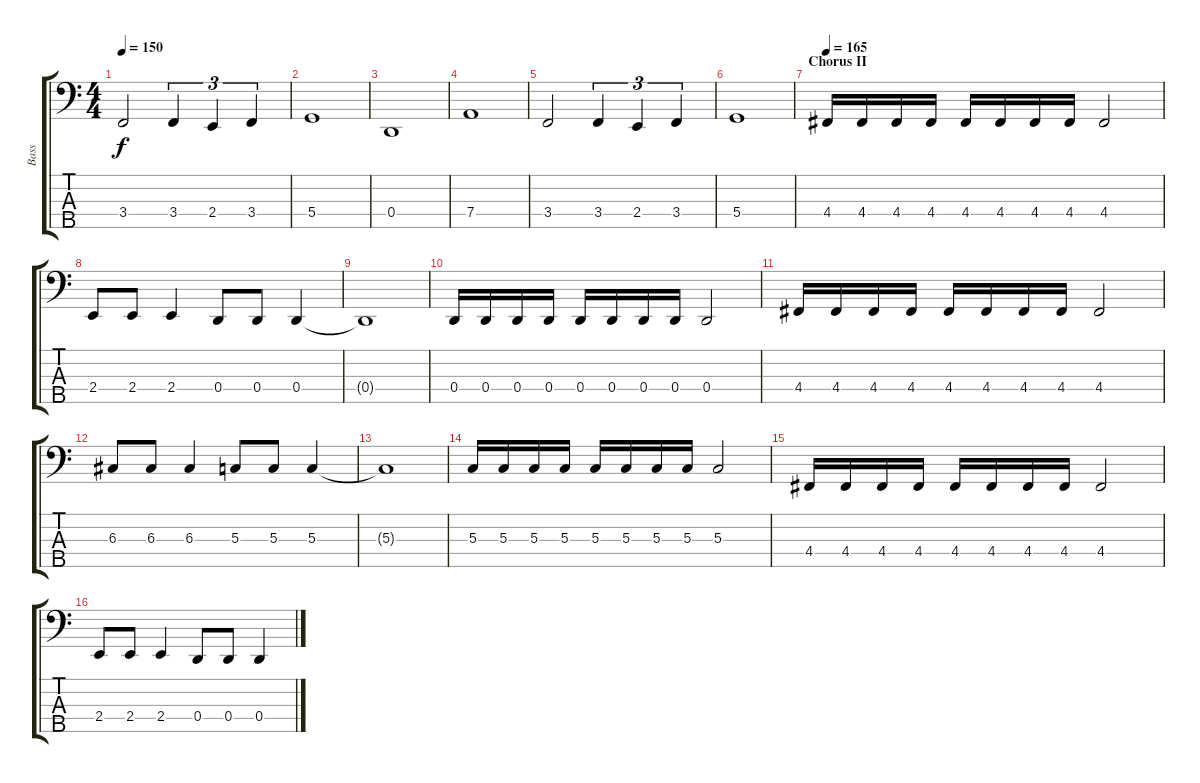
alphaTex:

\track ("Bass" "Bass") {instrument electricbassfinger}
\staff {score tabs}
\tuning (F2 C2 G1 D1 A0) {hide}
\ts (4 4)
\tempo 150
\clef f4
\ks c
3.4.2{dy f} 3.4.4{tu (3 2)} 2.4.4{tu (3 2)} 3.4.4{tu (3 2)} |
5.4.1 |
0.4.1 |
7.4.1 |
3.4.2 3.4.4{tu (3 2)} 2.4.4{tu (3 2)} 3.4.4{tu (3 2)} |
5.4.1 |
\section ("" "Chorus II")
\tempo 165
4.4.16 4.4.16 4.4.16 4.4.16 4.4.16 4.4.16 4.4.16 4.4.16 4.4.2 |
2.4.8 2.4.8 2.4.4 0.4.8 0.4.8 0.4.4 |
0.4{t}.1 |
0.4.16 0.4.16 0.4.16 0.4.16 0.4.16 0.4.16 0.4.16 0.4.16 0.4.2 |
4.4.16 4.4.16 4.4.16 4.4.16 4.4.16 4.4.16 4.4.16 4.4.16 4.4.2 |
6.3.8 6.3.8 6.3.4 5.3.8 5.3.8 5.3.4 |
5.3{t}.1 |
5.3.16 5.3.16 5.3.16 5.3.16 5.3.16 5.3.16 5.3.16 5.3.16 5.3.2 |
4.4.16 4.4.16 4.4.16 4.4.16 4.4.16 4.4.16 4.4.16 4.4.16 4.4.2 |
2.4.8 2.4.8 2.4.4 0.4.8 0.4.8 0.4.4
